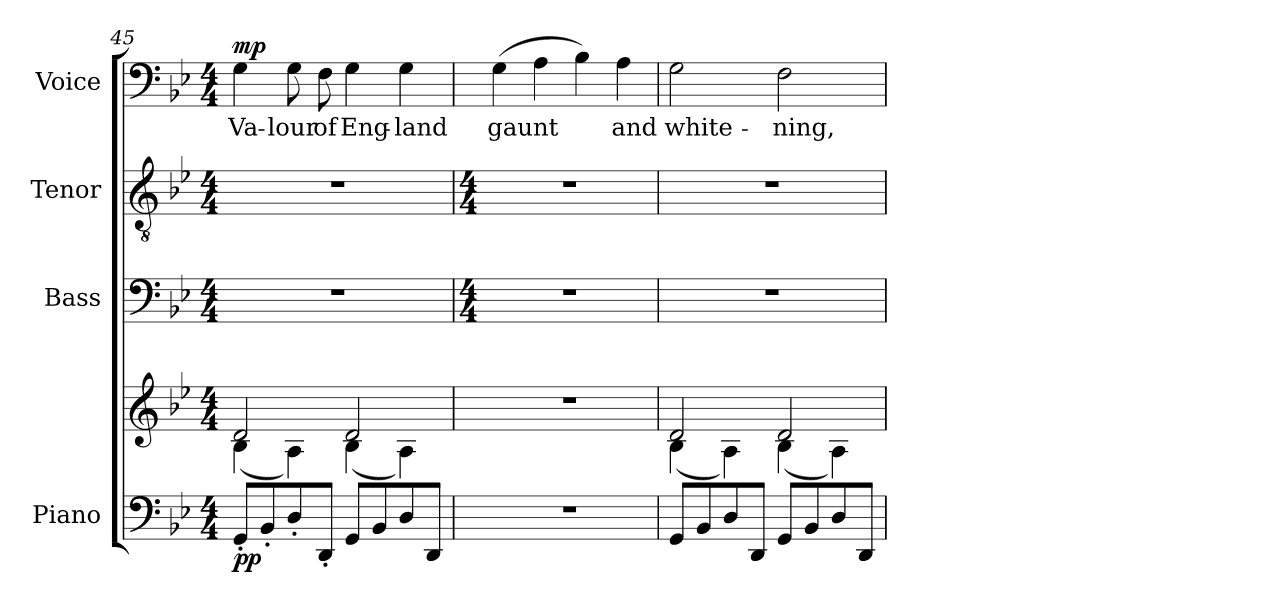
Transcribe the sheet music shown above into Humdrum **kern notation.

**kern	**kern	**dynam	**kern	**kern	**kern	**text	**dynam
*part4	*part4	*part4	*part3	*part2	*part1	*part1	*part1
*staff5	*staff4	*staff4/5	*staff3	*staff2	*staff1	*staff1	*staff1
*I"Piano	*	*	*I"Bass	*I"Tenor	*I"Voice	*	*
*	*	*	*I'B	*I'T	*	*	*
!!LO:LB:g=z
*clefF4	*clefG2	*	*clefF4	*clefGv2	*clefF4	*	*
*k[b-e-]	*k[b-e-]	*	*k[b-e-]	*k[b-e-]	*k[b-e-]	*	*
*B-:	*B-:	*	*B-:	*B-:	*B-:	*	*
*M4/4	*M4/4	*	*M4/4	*M4/4	*M4/4	*	*
=45	=45	=45	=45	=45	=45	=45	=45
*	*^	*	*	*	*	*	*
!	!	!	!LO:DY:b=2	!	!	!	!LO:LY:b	!
!	!	!	!LO:DY:n=1:b	!	!	!	!	!LO:DY:b
8GG'L	2d	(<4B-\	p p	1r	1r	4G	Va-	mp
8BB-'	.	.	.	.	.	.	.	.
!	!	!	!	!	!	!	!LO:LY:b	!
8D'	.	4A\)	.	.	.	8G	-lour	.
!	!	!	!	!	!	!	!LO:LY:b	!
8DD'J	.	.	.	.	.	8F	of	.
!	!	!	!	!	!	!	!LO:LY:b	!
8GGL	2d	(<4B-\	.	.	.	4G	Eng-	.
8BB-	.	.	.	.	.	.	.	.
!	!	!	!	!	!	!	!LO:LY:b	!
8D	.	4A\)	.	.	.	4G	-land	.
8DDJ	.	.	.	.	.	.	.	.
*	*v	*v	*	*	*	*	*	*
!!LO:LB:g=z
=46	=46	=46	=46	=46	=46	=46	=46
*	*	*	*M4/4	*M4/4	*	*	*
!	!	!	!	!	!	!LO:LY:b	!
1r	1r	.	1r	1r	(>4G	gaunt	.
.	.	.	.	.	4A	.	.
.	.	.	.	.	4B-)	.	.
!	!	!	!	!	!	!LO:LY:b	!
.	.	.	.	.	4A	and	.
!!LO:LB:g=z
=47	=47	=47	=47	=47	=47	=47	=47
*	*^	*	*	*	*	*	*
!	!	!	!	!	!	!	!LO:LY:b	!
8GGL	2d	(<4B-\	.	1r	1r	2G	white-	.
8BB-	.	.	.	.	.	.	.	.
8D	.	4A\)	.	.	.	.	.	.
8DDJ	.	.	.	.	.	.	.	.
!	!	!	!	!	!	!	!LO:LY:b	!
8GGL	2d	(<4B-\	.	.	.	2F	-ning,	.
8BB-	.	.	.	.	.	.	.	.
8D	.	4A\)	.	.	.	.	.	.
8DDJ	.	.	.	.	.	.	.	.
*	*v	*v	*	*	*	*	*	*
=	=	=	=	=	=	=	=
*-	*-	*-	*-	*-	*-	*-	*-
